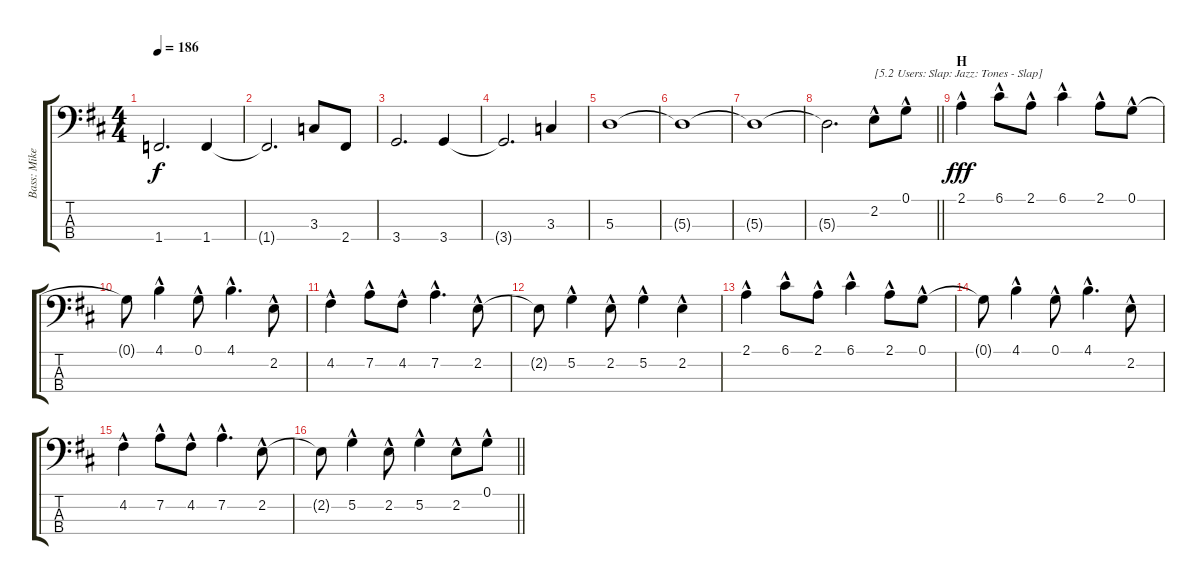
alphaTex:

\track ("Bass: Mike" "Bass: Mike") {instrument electricbassfinger}
\staff {score tabs}
\tuning (G2 D2 A1 E1) {hide}
\ts (4 4)
\tempo 186
\clef f4
\ks d
1.4.2{d dy f} 1.4.4 |
1.4{t}.2{d} 3.3.8 2.4.8 |
3.4.2{d} 3.4.4 |
3.4{t}.2{d} 3.3.4 |
5.3.1 |
5.3{t}.1 |
5.3{t}.1 |
\barLineRight lightlight
5.3{t}.2{d} 2.2{hac}.8{txt "[5.2 Users: Slap: Jazz: Tones - Slap]" volume 16 instrument slapbass1} 0.1{hac}.8 |
\section ("" "H")
2.1{hac}.4{dy fff} 6.1{hac}.8 2.1{hac}.8 6.1{hac}.4 2.1{hac}.8 0.1{hac}.8 |
0.1{t}.8 4.1{hac}.4 0.1{hac}.8 4.1{hac}.4{d} 2.2{hac}.8 |
4.2{hac}.4 7.2{hac}.8 4.2{hac}.8 7.2{hac}.4{d} 2.2{hac}.8 |
2.2{t}.8 5.2{hac}.4 2.2{hac}.8 5.2{hac}.4 2.2{hac}.4 |
2.1{hac}.4 6.1{hac}.8 2.1{hac}.8 6.1{hac}.4 2.1{hac}.8 0.1{hac}.8 |
0.1{t}.8 4.1{hac}.4 0.1{hac}.8 4.1{hac}.4{d} 2.2{hac}.8 |
4.2{hac}.4 7.2{hac}.8 4.2{hac}.8 7.2{hac}.4{d} 2.2{hac}.8 |
\barLineRight lightlight
2.2{t}.8 5.2{hac}.4 2.2{hac}.8 5.2{hac}.4 2.2{hac}.8 0.1{hac}.8
